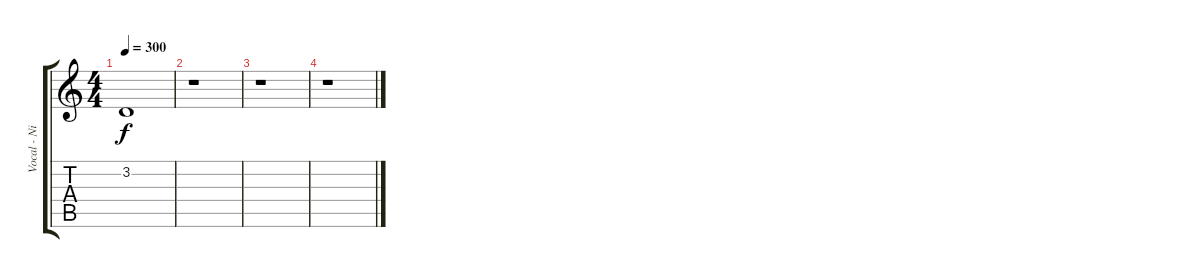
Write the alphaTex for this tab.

\track ("Vocal - Nikola" "Vocal - Ni") {instrument flute}
\staff {score tabs}
\tuning (E4 B3 G3 D3 A2 E2) {hide}
\ts (4 4)
\tempo 300
\clef g2
\ks c
3.2{t}.1{dy f} |
r.1 |
r.1 |
r.1
